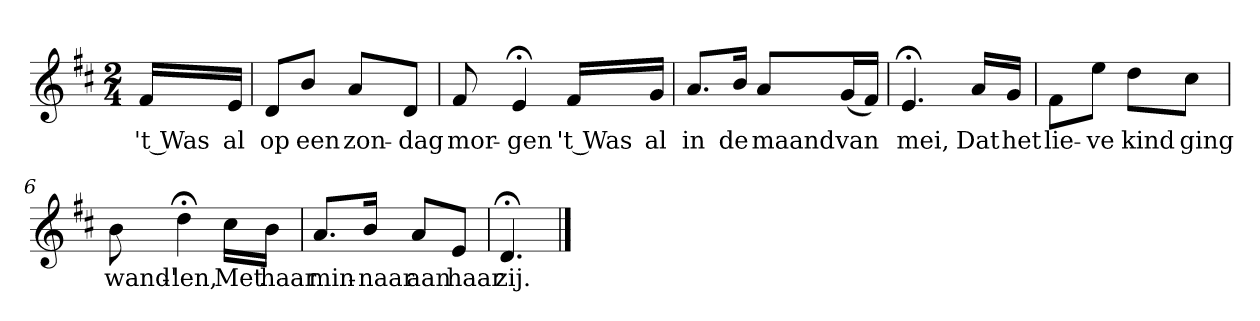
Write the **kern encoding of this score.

**kern	**text
*part1	*part1
*staff1	*staff1
*k[f#c#]	*
*D:	*
*M2/4	*
*MM120	*
=	=
16f#LL	't Was
16eJJ	al
=1	=1
8dL	op
8bJ	een
8aL	zon-
8dJ	-dag
=2	=2
8f#	mor-
4e;<	-gen
16f#LL	't Was
16gJJ	al
=3	=3
8.aL	in
16bJk	de
8aL	maand
(16gL	van
16f#JJ)	.
=4	=4
4.e;<	mei,
16aLL	Dat
16gJJ	het
=5	=5
8f#L	lie-
8eeJ	-ve
8ddL	kind
8cc#J	ging
=6	=6
8b	wand'-
4dd;<	-len,
16cc#LL	Met
16bJJ	haar
=7	=7
8.aL	min-
16bJk	-naar
8aL	aan
8eJ	haar
=8	=8
4.d;<	zij.
==	==
*-	*-
